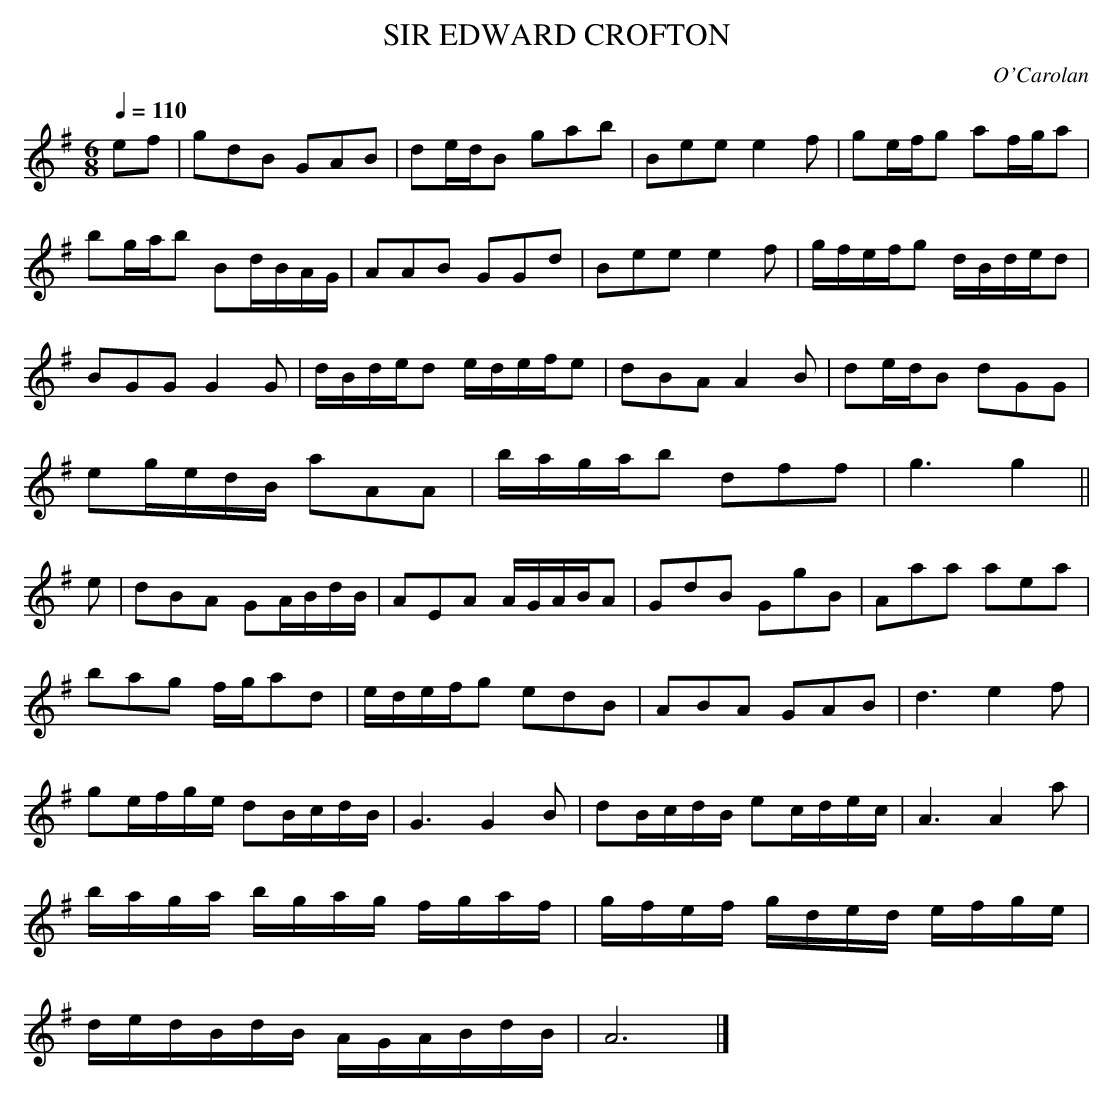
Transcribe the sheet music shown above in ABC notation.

X:1
T:SIR EDWARD CROFTON
C:O'Carolan
Q:1/4=110
M:6/8
L:1/8
K:G
ef|gdB GAB|de/d/B gab|Bee e2f|ge/f/g af/g/a|
bg/a/b Bd/B/A/G/|AAB GGd|Bee e2f|g/f/e/f/g d/B/d/e/d|
BGG G2G|d/B/d/e/d e/d/e/f/e|dBA A2B|de/d/B dGG|
eg/e/d/B/ aAA|b/a/g/a/b dff|g3 g2||
e|dBA GA/B/d/B/|AEA A/G/A/B/A|GdB GgB|Aaa aea|
bag f/g/ad|e/d/e/f/g edB|ABA GAB|d3 e2f|
ge/f/g/e/ dB/c/d/B/|G3 G2B|dB/c/d/B/ ec/d/e/c/|A3 A2a|
b/a/g/a/ b/g/a/g/ f/g/a/f/|g/f/e/f/ g/d/e/d/ e/f/g/e/|
d/e/d/B/d/B/ A/G/A/B/d/B/|A6|]
